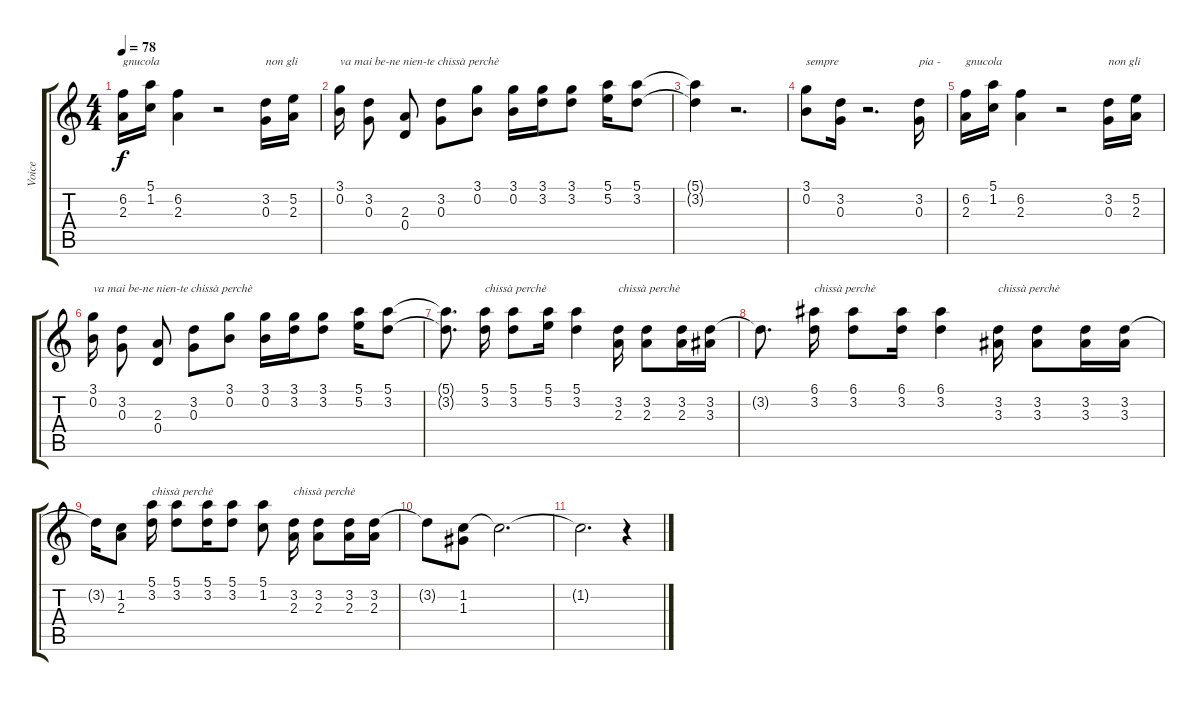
\track ("Voice" "Voice") {instrument electricguitarjazz}
\staff {score tabs}
\tuning (E4 B3 G3 D3 A2 E2) {hide}
\ts (4 4)
\tempo 78
\clef g2
\ks c
(6.2 2.3).16{txt "gnucola" dy f} (5.1 1.2).16 (6.2 2.3).4 r.2 (3.2 0.3).16{txt "non gli"} (5.2 2.3).16 |
(3.1 0.2).16{txt "va mai be-ne nien-te chissà perchè" beam split} (3.2 0.3).8{beam split} (2.3 0.4).8 (3.2 0.3).8 (3.1 0.2).8 (3.1 0.2).16 (3.1 3.2).16 (3.1 3.2).8 (5.1 5.2).16 (5.1 3.2).8 |
(5.1{t} 3.2{t}).4 r.2{d} |
(3.1 0.2).8{txt "sempre"} (3.2 0.3).16 r.2{d} (3.2 0.3).16{txt "pia - "} |
(6.2 2.3).16{txt "gnucola"} (5.1 1.2).16 (6.2 2.3).4 r.2 (3.2 0.3).16{txt "non gli"} (5.2 2.3).16 |
(3.1 0.2).16{txt "va mai be-ne nien-te chissà perchè" beam split} (3.2 0.3).8{beam split} (2.3 0.4).8 (3.2 0.3).8 (3.1 0.2).8 (3.1 0.2).16 (3.1 3.2).16 (3.1 3.2).8 (5.1 5.2).16 (5.1 3.2).8 |
(5.1{t} 3.2{t}).8{d beam split} (5.1 3.2).16{txt "chissà perchè"} (5.1 3.2).8 (5.1 5.2).16 (5.1 3.2).4{beam split} (3.2 2.3).16{txt "chissà perchè"} (3.2 2.3).8 (3.2 2.3).16 (3.2 3.3).16 |
3.2{t}.8{d beam split} (6.1 3.2).16{txt "chissà perchè"} (6.1 3.2).8 (6.1 3.2).16 (6.1 3.2).4{beam split} (3.2 3.3).16{txt "chissà perchè"} (3.2 3.3).8 (3.2 3.3).16 (3.2 3.3).16 |
3.2{t}.16 (1.2 2.3).8{beam split} (5.1 3.2).16{txt "chissà perchè"} (5.1 3.2).8 (5.1 3.2).16 (5.1 3.2).8 (5.1 1.2).8{beam split} (3.2 2.3).16{txt "chissà perchè"} (3.2 2.3).8 (3.2 2.3).16 (3.2 2.3).16 |
3.2{t}.8 (1.2 1.3).8 1.2{t}.2{d} |
1.2{t}.2{d} r.4
